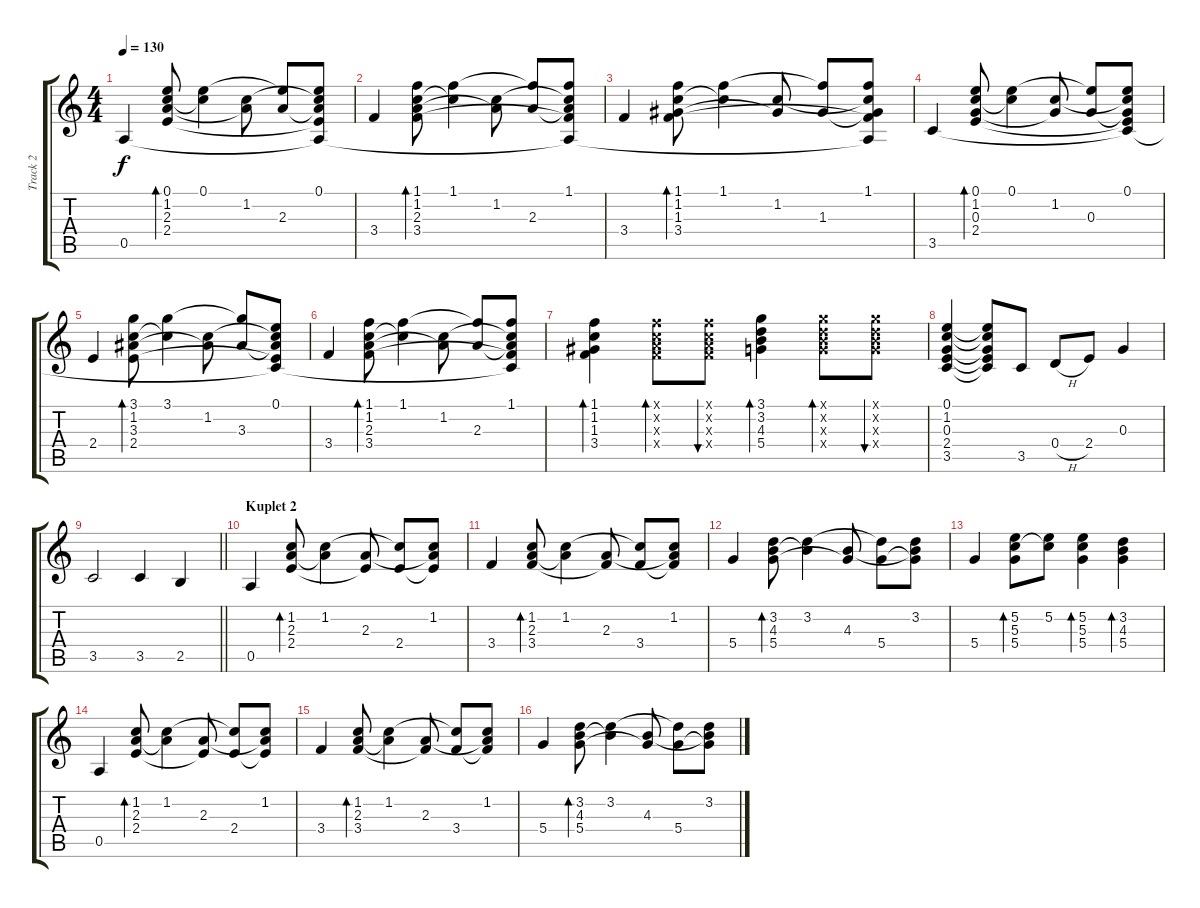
\track ("Track 2" "Track 2") {instrument acousticguitarsteel}
\staff {score tabs}
\tuning (E4 B3 G3 D3 A2 E2) {hide}
\ts (4 4)
\tempo 130
\clef g2
\ks c
0.5.4{dy f} (0.1 1.2 2.3 2.4).8{bd 60} (0.1 1.2{t}).4 (1.2 2.3{t}).8 (0.1{t} 2.3).8 (0.1 1.2{t} 2.3{t} 2.4{t} 0.5{t}).8 |
3.4.4 (1.1 1.2 2.3 3.4).8{bd 60} (1.1 1.2{t}).4 (1.2 2.3{t}).8 (1.1{t} 2.3).8 (1.1 1.2{t} 2.3{t} 3.4{t} 0.5{t}).8 |
3.4.4 (1.1 1.2 1.3 3.4).8{bd 60} (1.1 1.2{t}).4 (1.2 1.3{t}).8 (1.1{t} 1.3).8 (1.1 1.2{t} 1.3{t} 3.4{t} 0.5{t}).8 |
3.5.4 (0.1 1.2 0.3 2.4).8{bd 60} (0.1 1.2{t}).4 (1.2 0.3{t}).8 (0.1{t} 0.3).8 (0.1 1.2{t} 0.3{t} 2.4{t} 3.5{t}).8 |
2.4.4 (3.1 1.2 3.3 2.4).8{bd 60} (3.1 1.2{t}).4 (1.2 3.3{t}).8 (3.1{t} 3.3).8 (0.1 1.2{t} 3.3{t} 2.4{t} 3.5{t}).8 |
3.4.4 (1.1 1.2 2.3 3.4).8{bd 60} (1.1 1.2{t}).4 (1.2 2.3{t}).8 (1.1{t} 2.3).8 (1.1 1.2{t} 2.3{t} 3.4{t} 3.5{t}).8 |
(1.1 1.2 1.3 3.4).4{bd 60} (1.1{x} 1.2{x} 2.3{x} 3.4{x}).8{bd 60} (1.1{x} 1.2{x} 2.3{x} 3.4{x}).8{bu 60} (3.1 3.2 4.3 5.4).4{bd 60} (3.1{x} 3.2{x} 4.3{x} 5.4{x}).8{bd 60} (3.1{x} 3.2{x} 4.3{x} 5.4{x}).8{bu 60} |
(0.1 1.2 0.3 2.4 3.5).4 (0.1{t} 1.2{t} 0.3{t} 2.4{t} 3.5{t}).8 3.5.8 0.4{h}.8 2.4.8 0.3.4 |
\barLineRight lightlight
3.5.2 3.5.4 2.5.4 |
\section ("" "Kuplet 2")
0.5.4 (1.2 2.3 2.4).8{bd 60} (1.2 2.3{t}).4 (2.3 2.4{t}).8 (1.2{t} 2.4).8 (1.2 2.3{t} 2.4{t}).8 |
3.4.4 (1.2 2.3 3.4).8{bd 60} (1.2 2.3{t}).4 (2.3 3.4{t}).8 (1.2{t} 3.4).8 (1.2 2.3{t} 3.4{t}).8 |
5.4.4 (3.2 4.3 5.4).8{bd 60} (3.2 4.3{t}).4 (4.3 5.4{t}).8 (3.2{t} 5.4).8 (3.2 4.3{t} 5.4{t}).8 |
5.4.4 (5.2 5.3 5.4).8{bd 60} (5.2 5.3{t}).8 (5.2 5.3 5.4).4{bd 60} (3.2 4.3 5.4).4{bd 60} |
0.5.4 (1.2 2.3 2.4).8{bd 60} (1.2 2.3{t}).4 (2.3 2.4{t}).8 (1.2{t} 2.4).8 (1.2 2.3{t} 2.4{t}).8 |
3.4.4 (1.2 2.3 3.4).8{bd 60} (1.2 2.3{t}).4 (2.3 3.4{t}).8 (1.2{t} 3.4).8 (1.2 2.3{t} 3.4{t}).8 |
5.4.4 (3.2 4.3 5.4).8{bd 60} (3.2 4.3{t}).4 (4.3 5.4{t}).8 (3.2{t} 5.4).8 (3.2 4.3{t} 5.4{t}).8
